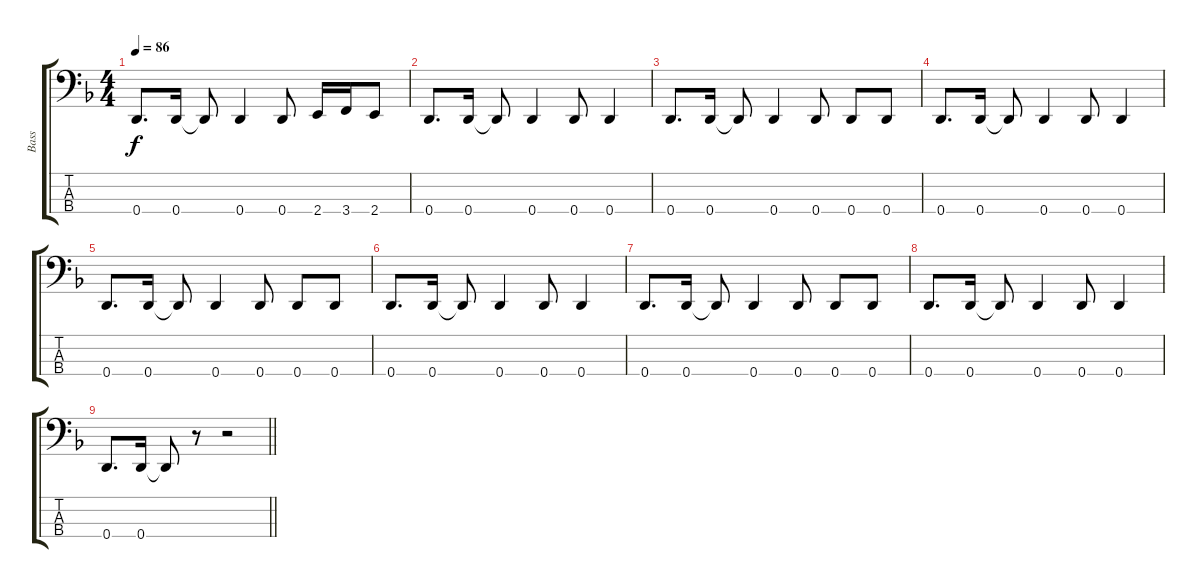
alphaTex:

\track ("Bass" "Bass") {instrument slapbass2}
\staff {score tabs}
\tuning (G2 D2 A1 D1) {hide}
\ts (4 4)
\tempo 86
\clef f4
\ks dminor
0.4.8{d dy f} 0.4.16 0.4{t}.8 0.4.4 0.4.8 2.4.16 3.4.16 2.4.8 |
0.4.8{d} 0.4.16 0.4{t}.8 0.4.4 0.4.8 0.4.4 |
0.4.8{d} 0.4.16 0.4{t}.8 0.4.4 0.4.8 0.4.8 0.4.8 |
0.4.8{d} 0.4.16 0.4{t}.8 0.4.4 0.4.8 0.4.4 |
0.4.8{d} 0.4.16 0.4{t}.8 0.4.4 0.4.8 0.4.8 0.4.8 |
0.4.8{d} 0.4.16 0.4{t}.8 0.4.4 0.4.8 0.4.4 |
0.4.8{d} 0.4.16 0.4{t}.8 0.4.4 0.4.8 0.4.8 0.4.8 |
0.4.8{d} 0.4.16 0.4{t}.8 0.4.4 0.4.8 0.4.4 |
\barLineRight lightlight
0.4.8{d} 0.4.16 0.4{t}.8 r.8 r.2
